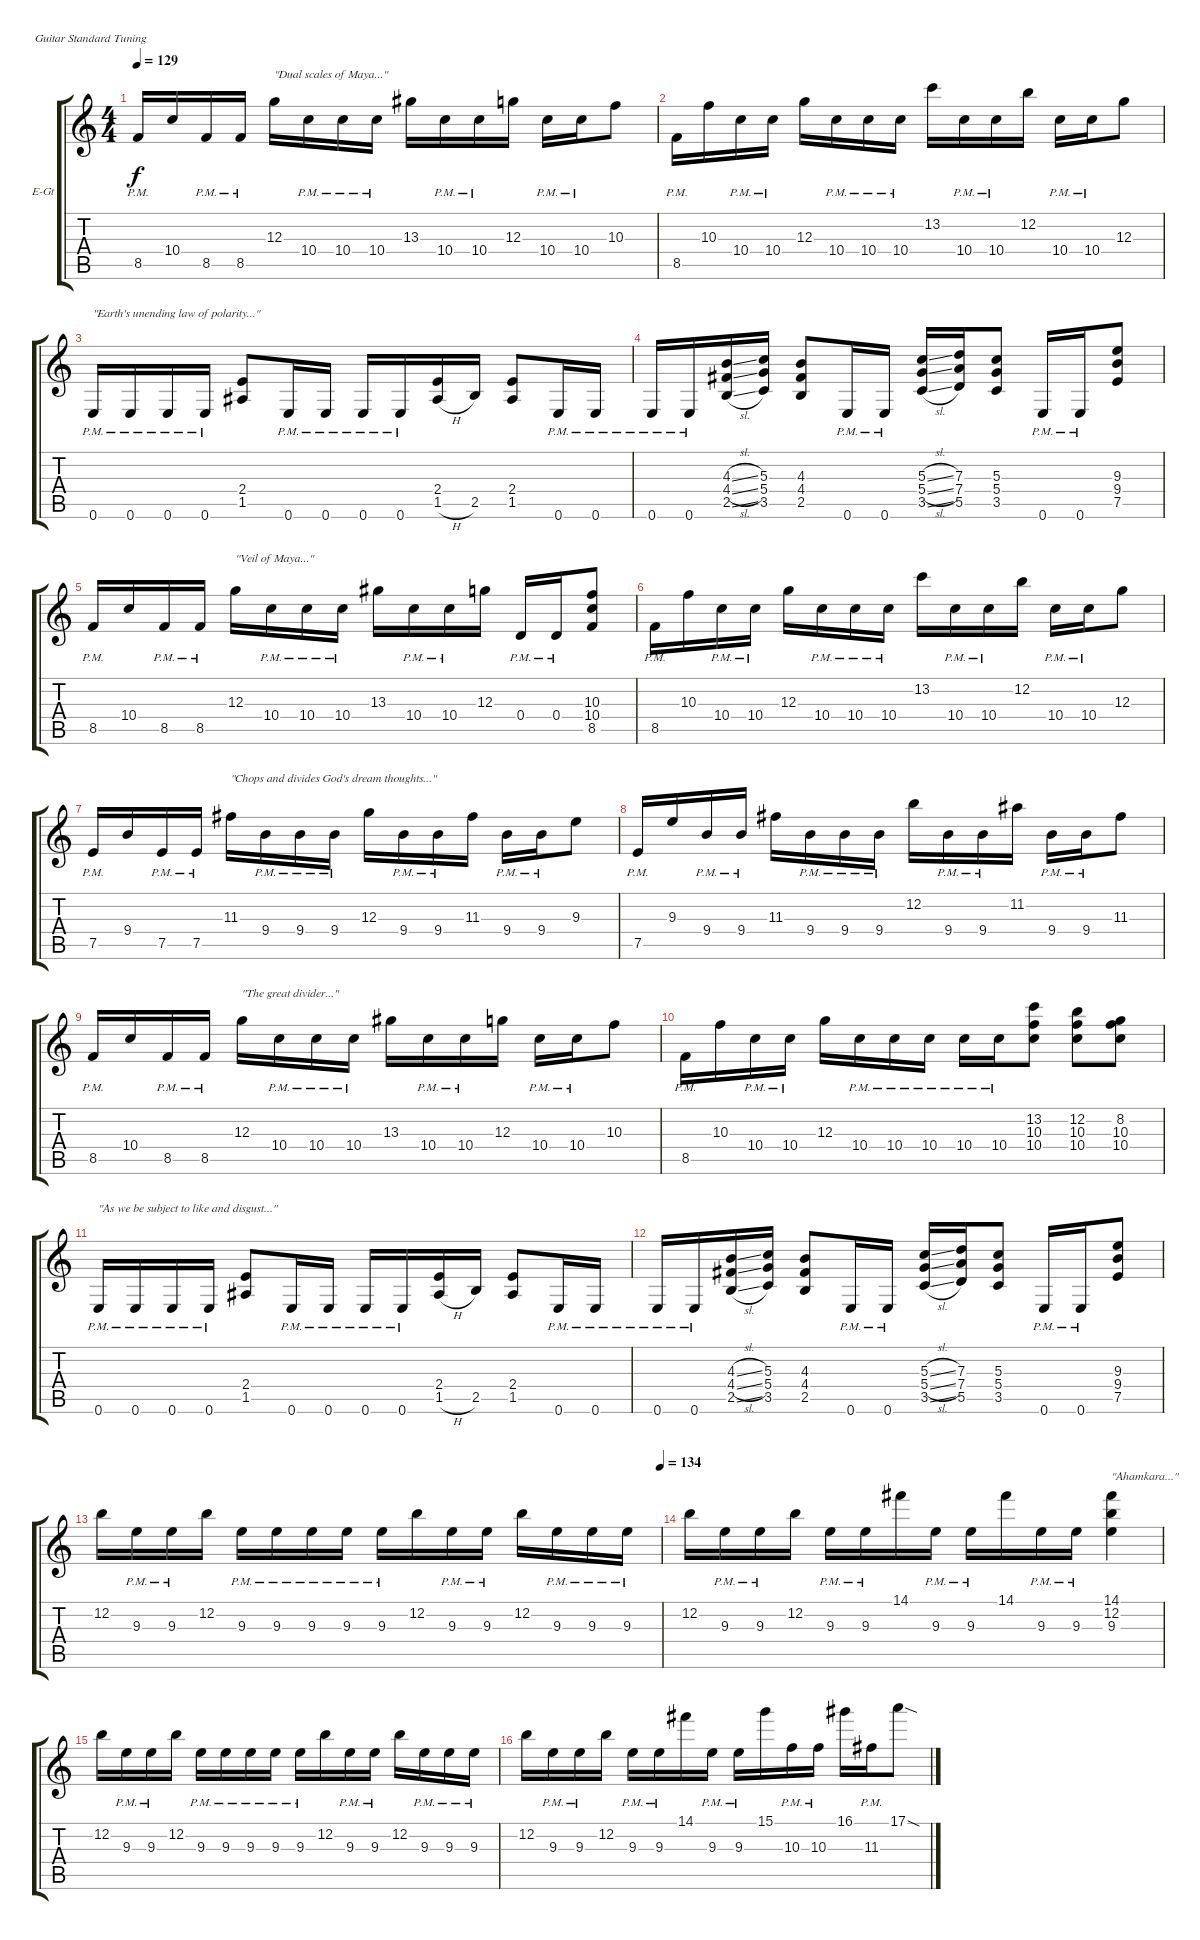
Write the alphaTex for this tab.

\bracketExtendMode groupsimilarinstruments
\firstSystemTrackNameOrientation horizontal
\otherSystemsTrackNameOrientation horizontal
\track ("Gtr. II - Jason Gobel (Distortion)" "E-Gt") {instrument distortionguitar}
\staff {score tabs}
\tuning (E4 B3 G3 D3 A2 E2)
\ts (4 4)
\tempo 129
\clef g2
\ks c
8.5{pm}.16{dy f} 10.4.16 8.5{pm}.16 8.5{pm}.16 12.3.16{txt "\"Dual scales of Maya...\""} 10.4{pm}.16 10.4{pm}.16 10.4{pm}.16 13.3.16 10.4{pm}.16 10.4{pm}.16 12.3.16 10.4{pm}.16 10.4{pm}.16 10.3.8 |
8.5{pm}.16 10.3.16 10.4{pm}.16 10.4{pm}.16 12.3.16 10.4{pm}.16 10.4{pm}.16 10.4{pm}.16 13.2.16 10.4{pm}.16 10.4{pm}.16 12.2.16 10.4{pm}.16 10.4{pm}.16 12.3.8 |
0.6{pm}.16{txt "\"Earth's unending law of polarity...\""} 0.6{pm}.16 0.6{pm}.16 0.6{pm}.16 (2.4 1.5).8 0.6{pm}.16 0.6{pm}.16 0.6{pm}.16 0.6{pm}.16 (2.4 1.5{h}).16 2.5.16 (2.4 1.5).8 0.6{pm}.16 0.6{pm}.16 |
0.6{pm}.16 0.6{pm}.16 (4.3{sl} 4.4{sl} 2.5{sl}).16 (5.3 5.4 3.5).16 (4.3 4.4 2.5).8 0.6{pm}.16 0.6{pm}.16 (5.3{sl} 5.4{sl} 3.5{sl}).16 (7.3 7.4 5.5).16 (5.3 5.4 3.5).8 0.6{pm}.16 0.6{pm}.16 (9.3 9.4 7.5).8 |
8.5{pm}.16 10.4.16 8.5{pm}.16 8.5{pm}.16 12.3.16{txt "\"Veil of Maya...\""} 10.4{pm}.16 10.4{pm}.16 10.4{pm}.16 13.3.16 10.4{pm}.16 10.4{pm}.16 12.3.16 0.4{pm}.16 0.4{pm}.16 (10.3 10.4 8.5).8 |
8.5{pm}.16 10.3.16 10.4{pm}.16 10.4{pm}.16 12.3.16 10.4{pm}.16 10.4{pm}.16 10.4{pm}.16 13.2.16 10.4{pm}.16 10.4{pm}.16 12.2.16 10.4{pm}.16 10.4{pm}.16 12.3.8 |
7.5{pm}.16 9.4.16 7.5{pm}.16 7.5{pm}.16 11.3.16{txt "\"Chops and divides God's dream thoughts...\""} 9.4{pm}.16 9.4{pm}.16 9.4{pm}.16 12.3.16 9.4{pm}.16 9.4{pm}.16 11.3.16 9.4{pm}.16 9.4{pm}.16 9.3.8 |
7.5{pm}.16 9.3.16 9.4{pm}.16 9.4{pm}.16 11.3.16 9.4{pm}.16 9.4{pm}.16 9.4{pm}.16 12.2.16 9.4{pm}.16 9.4{pm}.16 11.2.16 9.4{pm}.16 9.4{pm}.16 11.3.8 |
8.5{pm}.16 10.4.16 8.5{pm}.16 8.5{pm}.16 12.3.16{txt "\"The great divider...\""} 10.4{pm}.16 10.4{pm}.16 10.4{pm}.16 13.3.16 10.4{pm}.16 10.4{pm}.16 12.3.16 10.4{pm}.16 10.4{pm}.16 10.3.8 |
8.5{pm}.16 10.3.16 10.4{pm}.16 10.4{pm}.16 12.3.16 10.4{pm}.16 10.4{pm}.16 10.4{pm}.16 10.4{pm}.16 10.4{pm}.16 (13.2 10.3 10.4).8 (12.2 10.3 10.4).8 (8.2 10.3 10.4).8 |
0.6{pm}.16{txt "\"As we be subject to like and disgust...\""} 0.6{pm}.16 0.6{pm}.16 0.6{pm}.16 (2.4 1.5).8 0.6{pm}.16 0.6{pm}.16 0.6{pm}.16 0.6{pm}.16 (2.4 1.5{h}).16 2.5.16 (2.4 1.5).8 0.6{pm}.16 0.6{pm}.16 |
0.6{pm}.16 0.6{pm}.16 (4.3{sl} 4.4{sl} 2.5{sl}).16 (5.3 5.4 3.5).16 (4.3 4.4 2.5).8 0.6{pm}.16 0.6{pm}.16 (5.3{sl} 5.4{sl} 3.5{sl}).16 (7.3 7.4 5.5).16 (5.3 5.4 3.5).8 0.6{pm}.16 0.6{pm}.16 (9.3 9.4 7.5).8 |
\tempo (134 1)
12.2.16 9.3{pm}.16 9.3{pm}.16 12.2.16 9.3{pm}.16 9.3{pm}.16 9.3{pm}.16 9.3{pm}.16 9.3{pm}.16 12.2.16 9.3{pm}.16 9.3{pm}.16 12.2.16 9.3{pm}.16 9.3{pm}.16 9.3{pm}.16 |
12.2.16 9.3{pm}.16 9.3{pm}.16 12.2.16 9.3{pm}.16 9.3{pm}.16 14.1.16 9.3{pm}.16 9.3{pm}.16 14.1.16 9.3{pm}.16 9.3{pm}.16 (14.1 12.2 9.3).4{txt "\"Ahamkara...\""} |
12.2.16 9.3{pm}.16 9.3{pm}.16 12.2.16 9.3{pm}.16 9.3{pm}.16 9.3{pm}.16 9.3{pm}.16 9.3{pm}.16 12.2.16 9.3{pm}.16 9.3{pm}.16 12.2.16 9.3{pm}.16 9.3{pm}.16 9.3{pm}.16 |
12.2.16 9.3{pm}.16 9.3{pm}.16 12.2.16 9.3{pm}.16 9.3{pm}.16 14.1.16 9.3{pm}.16 9.3{pm}.16 15.1.16 10.3{pm}.16 10.3{pm}.16 16.1.16 11.3{pm}.16 17.1{sod}.8
